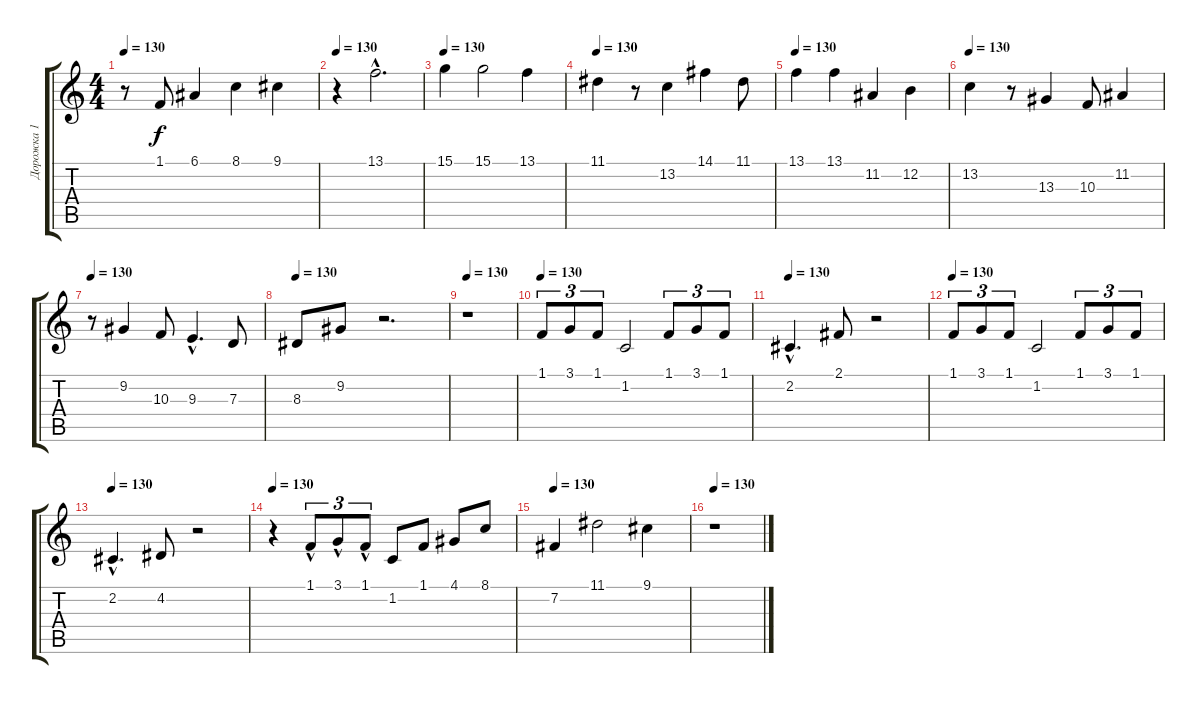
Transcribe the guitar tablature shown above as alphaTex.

\track ("Дорожка 1" "Дорожка 1") {instrument violin}
\staff {score tabs}
\tuning (E4 B3 G3 D3 A2 E2) {hide}
\ts (4 4)
\tempo 130
\clef g2
\ks c
r.8{dy f} 1.1.8 6.1.4 8.1.4 9.1.4 |
\tempo 130
r.4 13.1{hac}.2{d} |
\tempo 130
15.1.4 15.1.2 13.1.4 |
\tempo 130
11.1.4 r.8 13.2.4 14.1.4 11.1.8 |
\tempo 130
13.1.4 13.1.4 11.2.4 12.2.4 |
\tempo 130
13.2.4 r.8 13.3.4 10.3.8 11.2.4 |
\tempo 130
r.8 9.2.4 10.3.8 9.3{hac}.4{d} 7.3.8 |
\tempo 130
8.3.8 9.2.8 r.2{d} |
\tempo 130
r.1 |
\tempo 130
1.1.8{tu (3 2)} 3.1.8{tu (3 2)} 1.1.8{tu (3 2)} 1.2.2 1.1.8{tu (3 2)} 3.1.8{tu (3 2)} 1.1.8{tu (3 2)} |
\tempo 130
2.2{hac}.4{d} 2.1.8 r.2 |
\tempo 130
1.1.8{tu (3 2)} 3.1.8{tu (3 2)} 1.1.8{tu (3 2)} 1.2.2 1.1.8{tu (3 2)} 3.1.8{tu (3 2)} 1.1.8{tu (3 2)} |
\tempo 130
2.2{hac}.4{d} 4.2.8 r.2 |
\tempo 130
r.4 1.1{hac}.8{tu (3 2)} 3.1{hac}.8{tu (3 2)} 1.1{hac}.8{tu (3 2)} 1.2.8 1.1.8 4.1.8 8.1.8 |
\tempo 130
7.2.4 11.1.2 9.1.4 |
\tempo 130
r.1
